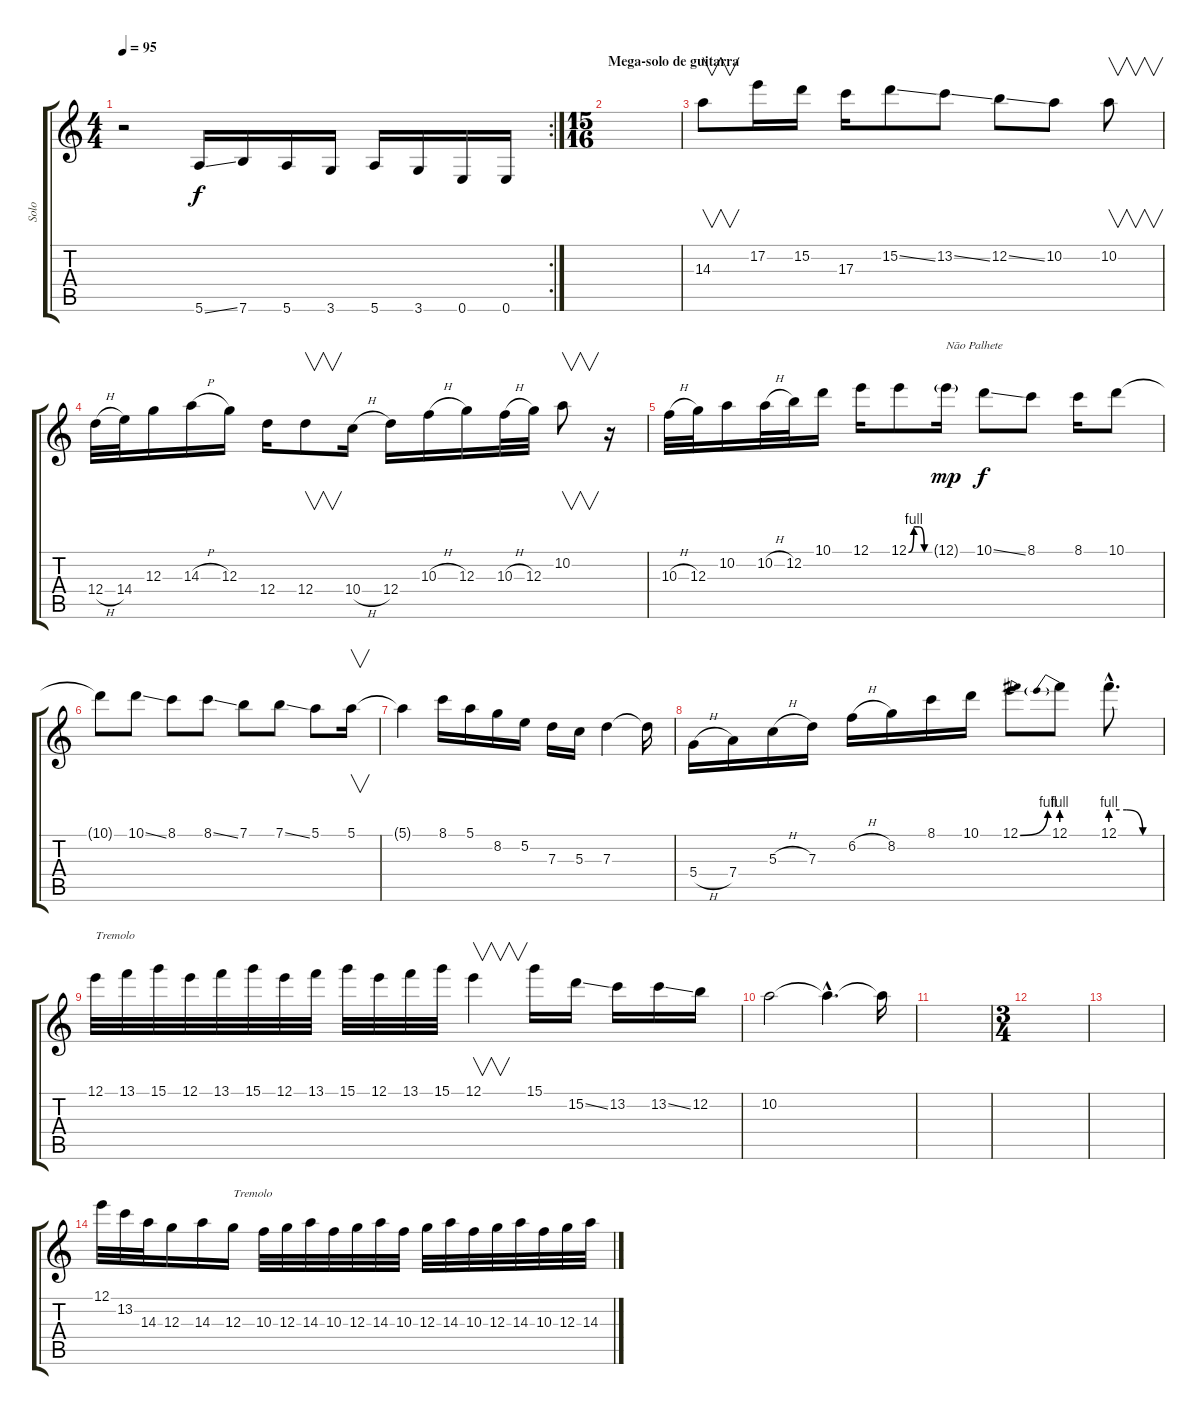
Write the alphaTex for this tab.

\track ("Solo" "Solo") {instrument distortionguitar}
\staff {score tabs}
\tuning (E4 B3 G3 D3 A2 E2) {hide}
\rc 2
\ts (4 4)
\tempo 95
\clef g2
\ks c
r.2{dy f} 5.6{ss}.16 7.6.16 5.6.16 3.6.16 5.6.16 3.6.16 0.6.16 0.6.16 |
\ts (15 16)
\section ("" "Mega-solo de guitarra")
|
14.3.8{v} 17.2.16 15.2.16 17.3.16 15.2{ss}.8 13.2{ss}.8 12.2{ss}.8 10.2.8 10.2.8{v} |
12.4{h}.32 14.4.32 12.3.16 14.3{h}.16 12.3.16 12.4.16 12.4.8{v} 10.4{h}.16 12.4.16 10.3{h}.16 12.3.16 10.3{h}.32 12.3.32 10.2.8{v} r.16 |
10.3{h}.32 12.3.32 10.2.16 10.2{h}.32 12.2.32 10.1.16 12.1.16 12.1{be (custom 0 0 15 4 30 4 45 0 60 0)}.8 12.1{g}.16{txt "Não Palhete" dy mp} 10.1{ss}.8{dy f} 8.1.8 8.1.16 10.1.8 |
10.1{t}.8 10.1{ss}.8 8.1.8 8.1{ss}.8 7.1.8 7.1{ss}.8 5.1.8 5.1.16{v} |
5.1{t}.4 8.1.16 5.1.16 8.2.16 5.2.16 7.3.16 5.3.16 7.3.4 7.3{t}.16 |
5.4{h}.16 7.4.16 5.3{h}.16 7.3.16 6.2{h}.16 8.2.16 8.1.16 10.1.16 12.1{be (bend 0 0 60 4)}.8 12.1{be (prebend 0 4 60 4)}.8 12.1{be (custom 0 4 20 4 40 0 60 0) hac}.8{d} |
12.1.32{txt "Tremolo "} 13.1.32 15.1.32 12.1.32 13.1.32 15.1.32 12.1.32 13.1.32 15.1.32 12.1.32 13.1.32 15.1.32 12.1.4{v} 15.1.16 15.2{ss}.16 13.2.16 13.2{ss}.16 12.2.16 |
10.2.2 10.2{hac t}.4{d} 10.2{t}.16 |
|
\ts (3 4)
|
|
12.1.32{volume 0} 13.2.32 14.3.32 12.3.16 14.3.16 12.3.16{txt "Tremolo"} 10.3.32 12.3.32 14.3.32 10.3.32 12.3.32 14.3.32 10.3.32 12.3.32 14.3.32 10.3.32 12.3.32 14.3.32 10.3.32 12.3.32 14.3.32
